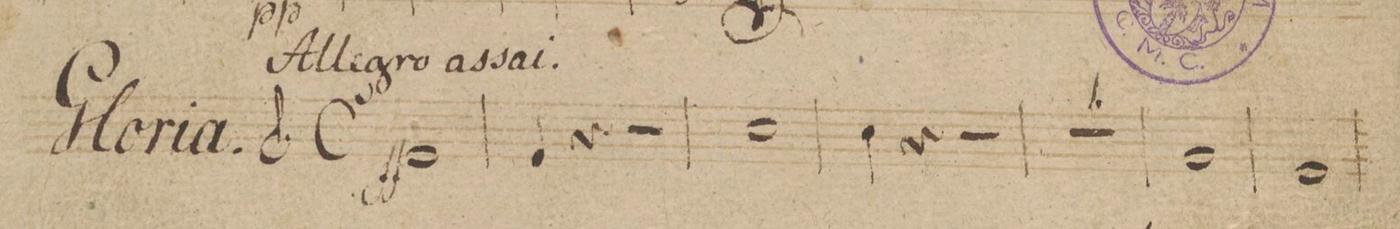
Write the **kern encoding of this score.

**kern	**dynam
*I"Corno 2do in F.	*
*clefG2	*
*k[b-]	*
*met(c)	*
*M4/4	*
1A	ff
=2	=2
4A/	.
4r	.
2r	.
=3	=3
1f	.
=4	=4
4f\	.
4r	.
2r	.
=5	=5
1r	.
=6	=6
1c	.
=7	=7
1A	.
=8	=8
*-	*-
